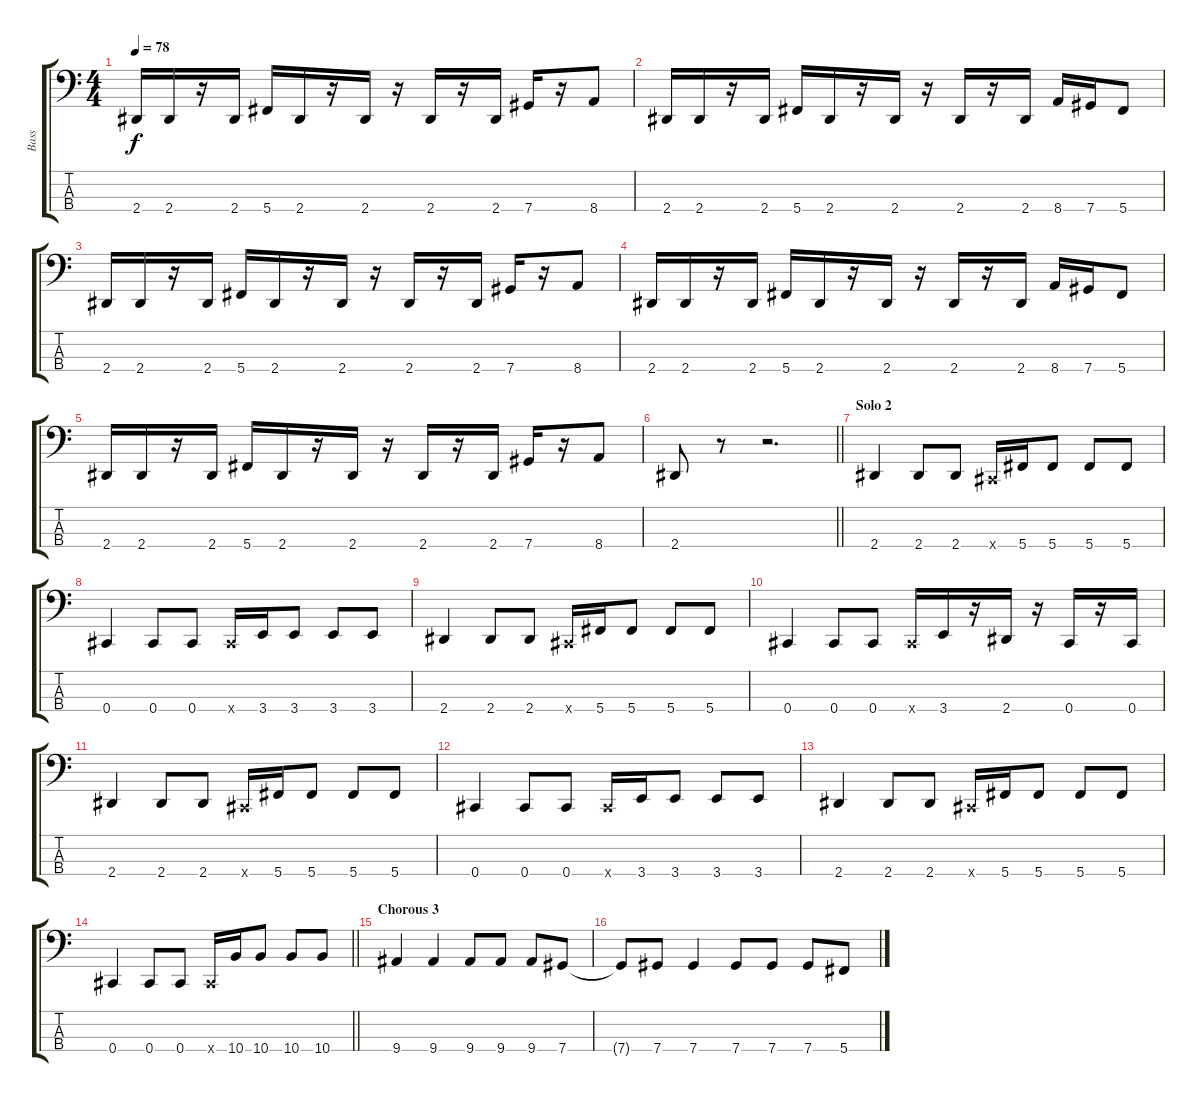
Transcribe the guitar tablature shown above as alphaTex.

\track ("Bass" "Bass") {instrument electricbassfinger}
\staff {score tabs}
\tuning (Gb2 Db2 Ab1 Db1) {hide}
\ts (4 4)
\tempo 78
\clef f4
\ks c
2.4.16{dy f} 2.4.16 r.16 2.4.16 5.4.16 2.4.16 r.16 2.4.16 r.16 2.4.16 r.16 2.4.16 7.4.16 r.16 8.4.8 |
2.4.16 2.4.16 r.16 2.4.16 5.4.16 2.4.16 r.16 2.4.16 r.16 2.4.16 r.16 2.4.16 8.4.16 7.4.16 5.4.8 |
2.4.16 2.4.16 r.16 2.4.16 5.4.16 2.4.16 r.16 2.4.16 r.16 2.4.16 r.16 2.4.16 7.4.16 r.16 8.4.8 |
2.4.16 2.4.16 r.16 2.4.16 5.4.16 2.4.16 r.16 2.4.16 r.16 2.4.16 r.16 2.4.16 8.4.16 7.4.16 5.4.8 |
2.4.16 2.4.16 r.16 2.4.16 5.4.16 2.4.16 r.16 2.4.16 r.16 2.4.16 r.16 2.4.16 7.4.16 r.16 8.4.8 |
\barLineRight lightlight
2.4.8 r.8 r.2{d} |
\section ("" "Solo 2")
2.4.4 2.4.8 2.4.8 0.4{x}.16 5.4.16 5.4.8 5.4.8 5.4.8 |
0.4.4 0.4.8 0.4.8 0.4{x}.16 3.4.16 3.4.8 3.4.8 3.4.8 |
2.4.4 2.4.8 2.4.8 0.4{x}.16 5.4.16 5.4.8 5.4.8 5.4.8 |
0.4.4 0.4.8 0.4.8 0.4{x}.16 3.4.16 r.16 2.4.16 r.16 0.4.16 r.16 0.4.16 |
2.4.4 2.4.8 2.4.8 0.4{x}.16 5.4.16 5.4.8 5.4.8 5.4.8 |
0.4.4 0.4.8 0.4.8 0.4{x}.16 3.4.16 3.4.8 3.4.8 3.4.8 |
2.4.4 2.4.8 2.4.8 0.4{x}.16 5.4.16 5.4.8 5.4.8 5.4.8 |
\barLineRight lightlight
0.4.4 0.4.8 0.4.8 0.4{x}.16 10.4.16 10.4.8 10.4.8 10.4.8 |
\section ("" "Chorous 3")
9.4.4 9.4.4 9.4.8 9.4.8 9.4.8 7.4.8 |
7.4{t}.8 7.4.8 7.4.4 7.4.8 7.4.8 7.4.8 5.4.8
